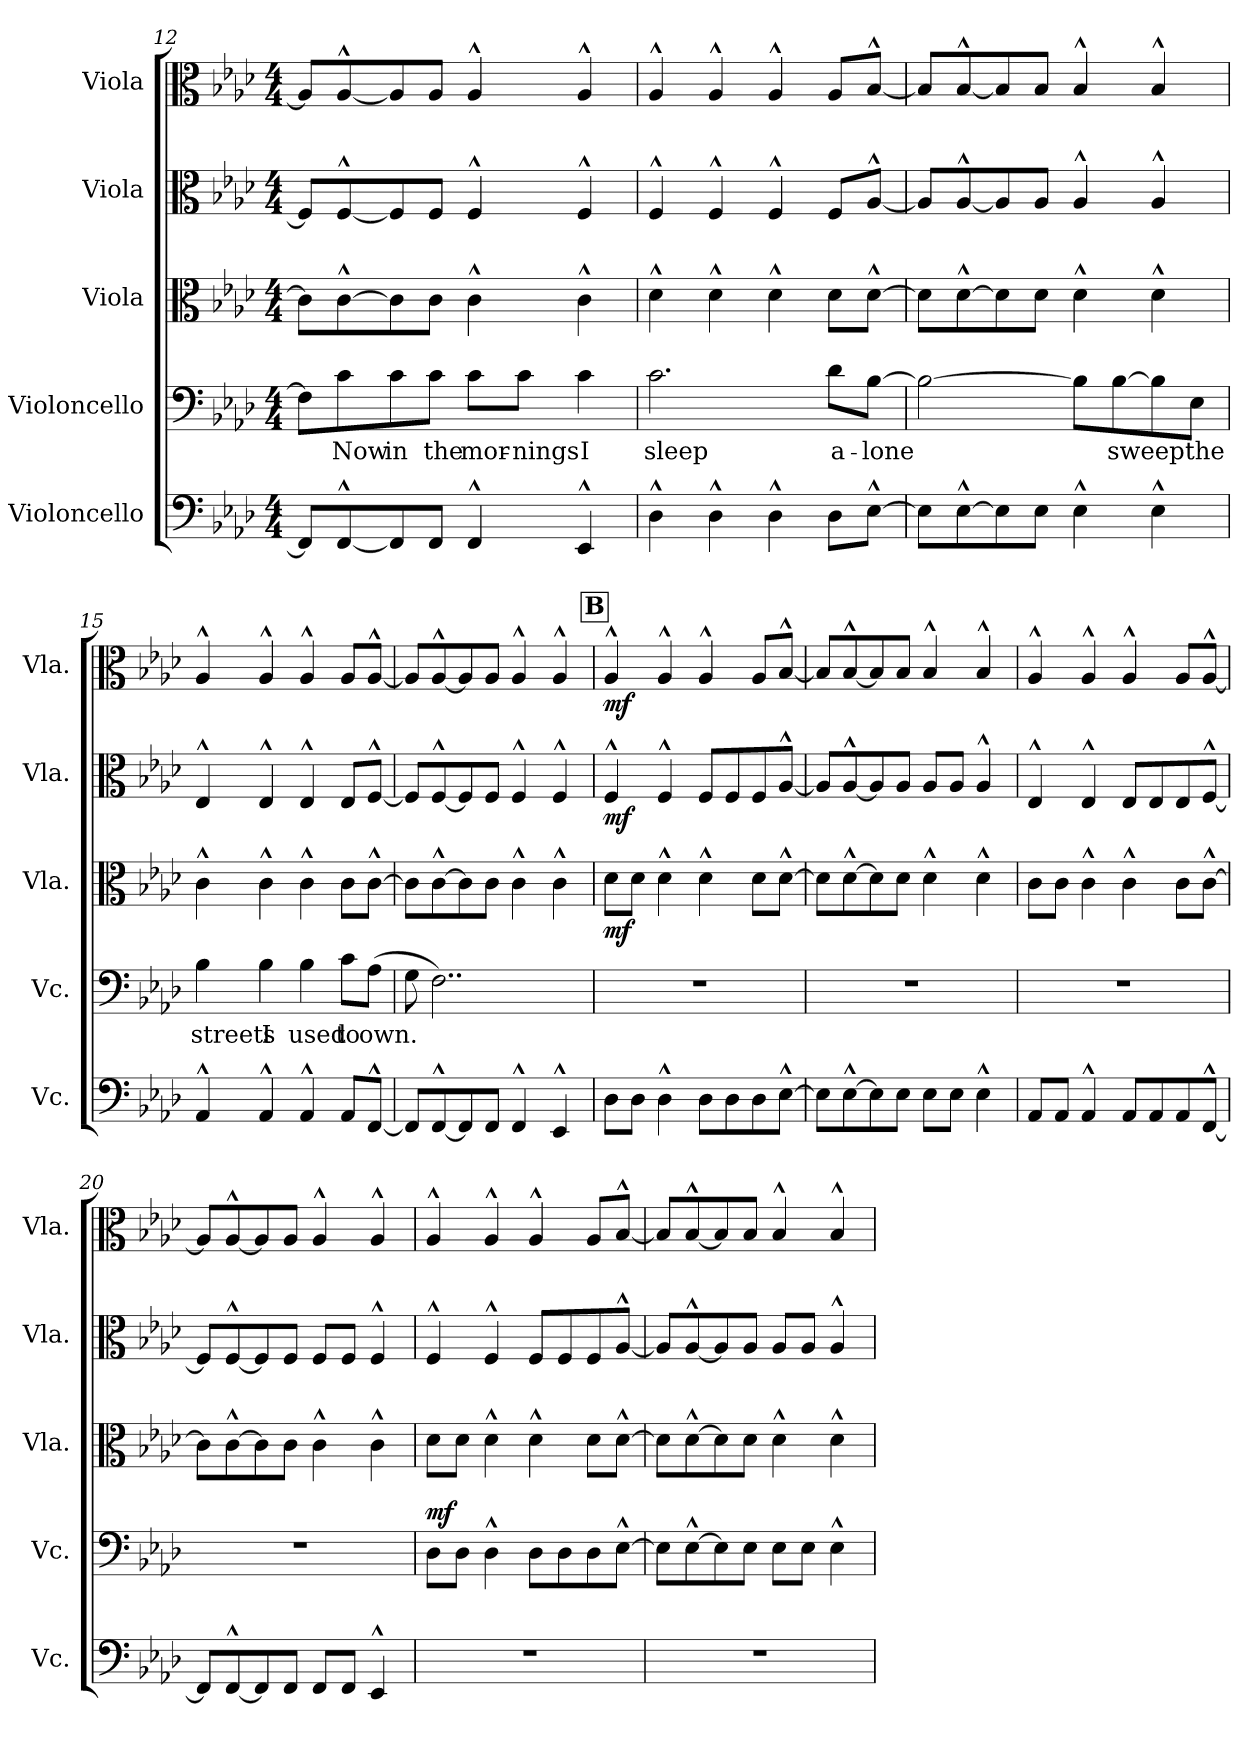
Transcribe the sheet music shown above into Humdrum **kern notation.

**kern	**dynam	**kern	**text	**dynam	**kern	**dynam	**kern	**dynam	**kern	**dynam
*part5	*part5	*part4	*part4	*part4	*part3	*part3	*part2	*part2	*part1	*part1
*staff5	*staff5	*staff4	*staff4	*staff4	*staff3	*staff3	*staff2	*staff2	*staff1	*staff1
*I"Violoncello	*	*I"Violoncello	*	*	*I"Viola	*	*I"Viola	*	*I"Viola	*
*I'Vc.	*	*I'Vc.	*	*	*I'Vla.	*	*I'Vla.	*	*I'Vla.	*
*clefF4	*	*clefF4	*	*	*clefC3	*	*clefC3	*	*clefC3	*
*k[b-e-a-d-]	*	*k[b-e-a-d-]	*	*	*k[b-e-a-d-]	*	*k[b-e-a-d-]	*	*k[b-e-a-d-]	*
*M4/4	*	*M4/4	*	*	*M4/4	*	*M4/4	*	*M4/4	*
=12	=12	=12	=12	=12	=12	=12	=12	=12	=12	=12
8FF/L]	.	8F\L]	.	.	8c\L]	.	8F/L]	.	8A-/L]	.
!	!	!	!LO:LY:b	!	!	!	!	!	!	!
[8FF^^/	.	8c\	Now	.	[8c^^\	.	[8F^^/	.	[8A-^^/	.
!	!	!	!LO:LY:b	!	!	!	!	!	!	!
8FF/]	.	8c\	in	.	8c\]	.	8F/]	.	8A-/]	.
!	!	!	!LO:LY:b	!	!	!	!	!	!	!
8FF/J	.	8c\J	the	.	8c\J	.	8F/J	.	8A-/J	.
!	!	!	!LO:LY:b	!	!	!	!	!	!	!
4FF^^/	.	8c\L	mor-	.	4c^^\	.	4F^^/	.	4A-^^/	.
!	!	!	!LO:LY:b	!	!	!	!	!	!	!
.	.	8c\J	-nings	.	.	.	.	.	.	.
!	!	!	!LO:LY:b	!	!	!	!	!	!	!
4EE-^^/	.	4c\	I	.	4c^^\	.	4F^^/	.	4A-^^/	.
=13	=13	=13	=13	=13	=13	=13	=13	=13	=13	=13
!	!	!	!LO:LY:b	!	!	!	!	!	!	!
4D-^^\	.	2.c\	sleep	.	4d-^^\	.	4F^^/	.	4A-^^/	.
4D-^^\	.	.	.	.	4d-^^\	.	4F^^/	.	4A-^^/	.
4D-^^\	.	.	.	.	4d-^^\	.	4F^^/	.	4A-^^/	.
!	!	!	!LO:LY:b	!	!	!	!	!	!	!
8D-\L	.	8d-\L	a-	.	8d-\L	.	8F/L	.	8A-/L	.
!	!	!	!LO:LY:b	!	!	!	!	!	!	!
[8E-^^\J	.	[8B-\J	-lone	.	[8d-^^\J	.	[8A-^^/J	.	[8B-^^/J	.
!!LO:LB:g=z
=14	=14	=14	=14	=14	=14	=14	=14	=14	=14	=14
8E-\L]	.	2B-\_	.	.	8d-\L]	.	8A-/L]	.	8B-/L]	.
[8E-^^\	.	.	.	.	[8d-^^\	.	[8A-^^/	.	[8B-^^/	.
8E-\]	.	.	.	.	8d-\]	.	8A-/]	.	8B-/]	.
8E-\J	.	.	.	.	8d-\J	.	8A-/J	.	8B-/J	.
4E-^^\	.	8B-\L]	.	.	4d-^^\	.	4A-^^/	.	4B-^^/	.
!	!	!	!LO:LY:b	!	!	!	!	!	!	!
.	.	[8B-\	sweep	.	.	.	.	.	.	.
4E-^^\	.	8B-\]	.	.	4d-^^\	.	4A-^^/	.	4B-^^/	.
!	!	!	!LO:LY:b	!	!	!	!	!	!	!
.	.	8E-\J	the	.	.	.	.	.	.	.
=15	=15	=15	=15	=15	=15	=15	=15	=15	=15	=15
!	!	!	!LO:LY:b	!	!	!	!	!	!	!
4AA-^^/	.	4B-\	streets	.	4c^^\	.	4E-^^/	.	4A-^^/	.
!	!	!	!LO:LY:b	!	!	!	!	!	!	!
4AA-^^/	.	4B-\	I	.	4c^^\	.	4E-^^/	.	4A-^^/	.
!	!	!	!LO:LY:b	!	!	!	!	!	!	!
4AA-^^/	.	4B-\	used	.	4c^^\	.	4E-^^/	.	4A-^^/	.
!	!	!	!LO:LY:b	!	!	!	!	!	!	!
8AA-/L	.	8c\L	to	.	8c\L	.	8E-/L	.	8A-/L	.
!	!	!	!LO:LY:b	!	!	!	!	!	!	!
[8FF^^/J	.	(8A-\J	own.	.	[8c^^\J	.	[8F^^/J	.	[8A-^^/J	.
=16	=16	=16	=16	=16	=16	=16	=16	=16	=16	=16
8FF/L]	.	8G\	.	.	8c\L]	.	8F/L]	.	8A-/L]	.
[8FF^^/	.	2..F\)	.	.	[8c^^\	.	[8F^^/	.	[8A-^^/	.
8FF/]	.	.	.	.	8c\]	.	8F/]	.	8A-/]	.
8FF/J	.	.	.	.	8c\J	.	8F/J	.	8A-/J	.
4FF^^/	.	.	.	.	4c^^\	.	4F^^/	.	4A-^^/	.
4EE-^^/	.	.	.	.	4c^^\	.	4F^^/	.	4A-^^/	.
!!LO:REH:place=s1:a:B:fs=14:t=B
=17	=17	=17	=17	=17	=17	=17	=17	=17	=17	=17
!	!LO:DY:b	!	!	!	!	!	!	!	!	!
!	!LO:DY:n=1:b	!	!	!	!	!LO:DY:b	!	!LO:DY:b	!	!LO:DY:b
8D-\L	mf mf	1r	.	.	8d-\L	mf	4F^^/	mf	4A-^^/	mf
8D-\J	.	.	.	.	8d-\J	.	.	.	.	.
4D-^^\	.	.	.	.	4d-^^\	.	4F^^/	.	4A-^^/	.
8D-\L	.	.	.	.	4d-^^\	.	8F/L	.	4A-^^/	.
8D-\	.	.	.	.	.	.	8F/	.	.	.
8D-\	.	.	.	.	8d-\L	.	8F/	.	8A-/L	.
[8E-^^\J	.	.	.	.	[8d-^^\J	.	[8A-^^/J	.	[8B-^^/J	.
!!LO:PB:g=z
=18	=18	=18	=18	=18	=18	=18	=18	=18	=18	=18
8E-\L]	.	1r	.	.	8d-\L]	.	8A-/L]	.	8B-/L]	.
[8E-^^\	.	.	.	.	[8d-^^\	.	[8A-^^/	.	[8B-^^/	.
8E-\]	.	.	.	.	8d-\]	.	8A-/]	.	8B-/]	.
8E-\J	.	.	.	.	8d-\J	.	8A-/J	.	8B-/J	.
8E-\L	.	.	.	.	4d-^^\	.	8A-/L	.	4B-^^/	.
8E-\J	.	.	.	.	.	.	8A-/J	.	.	.
4E-^^\	.	.	.	.	4d-^^\	.	4A-^^/	.	4B-^^/	.
=19	=19	=19	=19	=19	=19	=19	=19	=19	=19	=19
8AA-/L	.	1r	.	.	8c\L	.	4E-^^/	.	4A-^^/	.
8AA-/J	.	.	.	.	8c\J	.	.	.	.	.
4AA-^^/	.	.	.	.	4c^^\	.	4E-^^/	.	4A-^^/	.
8AA-/L	.	.	.	.	4c^^\	.	8E-/L	.	4A-^^/	.
8AA-/	.	.	.	.	.	.	8E-/	.	.	.
8AA-/	.	.	.	.	8c\L	.	8E-/	.	8A-/L	.
[8FF^^/J	.	.	.	.	[8c^^\J	.	[8F^^/J	.	[8A-^^/J	.
=20	=20	=20	=20	=20	=20	=20	=20	=20	=20	=20
8FF/L]	.	1r	.	.	8c\L]	.	8F/L]	.	8A-/L]	.
[8FF^^/	.	.	.	.	[8c^^\	.	[8F^^/	.	[8A-^^/	.
8FF/]	.	.	.	.	8c\]	.	8F/]	.	8A-/]	.
8FF/J	.	.	.	.	8c\J	.	8F/J	.	8A-/J	.
8FF/L	.	.	.	.	4c^^\	.	8F/L	.	4A-^^/	.
8FF/J	.	.	.	.	.	.	8F/J	.	.	.
4EE-^^/	.	.	.	.	4c^^\	.	4F^^/	.	4A-^^/	.
=21	=21	=21	=21	=21	=21	=21	=21	=21	=21	=21
!	!	!	!	!LO:DY:b	!	!	!	!	!	!
1r	.	8D-\L	.	mf	8d-\L	.	4F^^/	.	4A-^^/	.
.	.	8D-\J	.	.	8d-\J	.	.	.	.	.
.	.	4D-^^\	.	.	4d-^^\	.	4F^^/	.	4A-^^/	.
.	.	8D-\L	.	.	4d-^^\	.	8F/L	.	4A-^^/	.
.	.	8D-\	.	.	.	.	8F/	.	.	.
.	.	8D-\	.	.	8d-\L	.	8F/	.	8A-/L	.
.	.	[8E-^^\J	.	.	[8d-^^\J	.	[8A-^^/J	.	[8B-^^/J	.
=22	=22	=22	=22	=22	=22	=22	=22	=22	=22	=22
1r	.	8E-\L]	.	.	8d-\L]	.	8A-/L]	.	8B-/L]	.
.	.	[8E-^^\	.	.	[8d-^^\	.	[8A-^^/	.	[8B-^^/	.
.	.	8E-\]	.	.	8d-\]	.	8A-/]	.	8B-/]	.
.	.	8E-\J	.	.	8d-\J	.	8A-/J	.	8B-/J	.
.	.	8E-\L	.	.	4d-^^\	.	8A-/L	.	4B-^^/	.
.	.	8E-\J	.	.	.	.	8A-/J	.	.	.
.	.	4E-^^\	.	.	4d-^^\	.	4A-^^/	.	4B-^^/	.
=	=	=	=	=	=	=	=	=	=	=
*-	*-	*-	*-	*-	*-	*-	*-	*-	*-	*-
